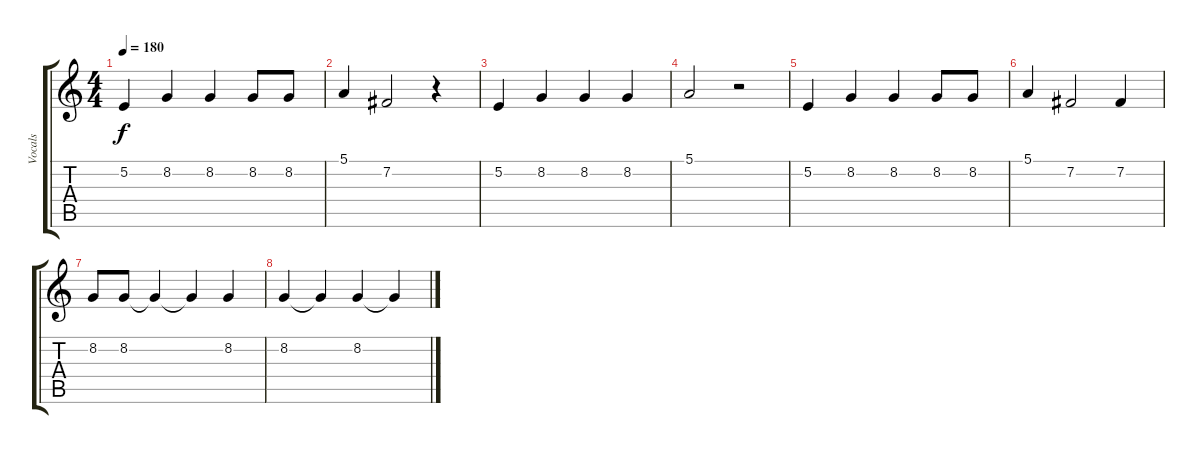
\track ("Vocals" "Vocals") {instrument lead2sawtooth}
\staff {score tabs}
\tuning (E4 B3 G3 D3 A2 E2) {hide}
\ts (4 4)
\tempo 180
\clef g2
\ks c
5.2.4{dy f} 8.2.4 8.2.4 8.2.8 8.2.8 |
5.1.4 7.2.2 r.4 |
5.2.4 8.2.4 8.2.4 8.2.4 |
5.1.2 r.2 |
5.2.4 8.2.4 8.2.4 8.2.8 8.2.8 |
5.1.4 7.2.2 7.2.4 |
8.2.8 8.2.8 8.2{t}.4 8.2{t}.4 8.2.4 |
8.2.4 8.2{t}.4 8.2.4 8.2{t}.4
